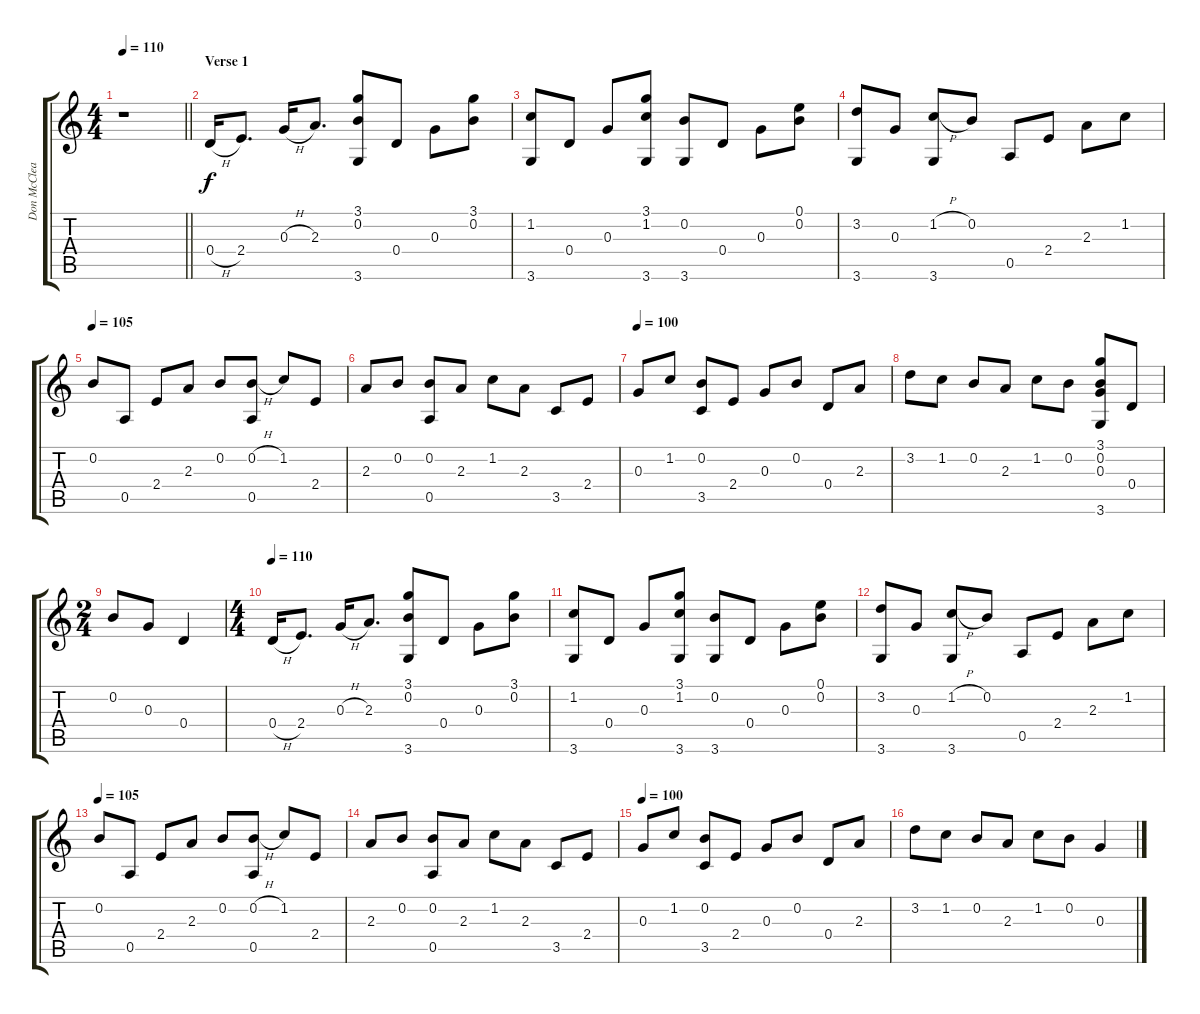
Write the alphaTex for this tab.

\track ("Don McClean - Acoustic Guitar" "Don McClea") {instrument acousticguitarnylon}
\staff {score tabs}
\tuning (E4 B3 G3 D3 A2 E2) {hide}
\ts (4 4)
\tempo 110
\clef g2
\barLineRight lightlight
\ks c
r.1{dy f instrument acousticguitarnylon} |
\section ("" "Verse 1")
0.4{h}.16 2.4.8{d} 0.3{h}.16 2.3.8{d} (3.1 0.2 3.6).8 0.4.8 0.3.8 (3.1 0.2).8 |
(1.2 3.6).8 0.4.8 0.3.8 (3.1 1.2 3.6).8 (0.2 3.6).8 0.4.8 0.3.8 (0.1 0.2).8 |
(3.2 3.6).8 0.3.8 (1.2{h} 3.6).8 0.2.8 0.5.8 2.4.8 2.3.8 1.2.8 |
\tempo 105
0.2.8 0.5.8 2.4.8 2.3.8 0.2.8 (0.2{h} 0.5).8 1.2.8 2.4.8 |
2.3.8 0.2.8 (0.2 0.5).8 2.3.8 1.2.8 2.3.8 3.5.8 2.4.8 |
\tempo 100
0.3.8 1.2.8 (0.2 3.5).8 2.4.8 0.3.8 0.2.8 0.4.8 2.3.8 |
3.2.8 1.2.8 0.2.8 2.3.8 1.2.8 0.2.8 (3.1 0.2 0.3 3.6).8 0.4.8 |
\ts (2 4)
0.2.8 0.3.8 0.4.4 |
\ts (4 4)
\tempo 110
0.4{h}.16 2.4.8{d} 0.3{h}.16 2.3.8{d} (3.1 0.2 3.6).8 0.4.8 0.3.8 (3.1 0.2).8 |
(1.2 3.6).8 0.4.8 0.3.8 (3.1 1.2 3.6).8 (0.2 3.6).8 0.4.8 0.3.8 (0.1 0.2).8 |
(3.2 3.6).8 0.3.8 (1.2{h} 3.6).8 0.2.8 0.5.8 2.4.8 2.3.8 1.2.8 |
\tempo 105
0.2.8 0.5.8 2.4.8 2.3.8 0.2.8 (0.2{h} 0.5).8 1.2.8 2.4.8 |
2.3.8 0.2.8 (0.2 0.5).8 2.3.8 1.2.8 2.3.8 3.5.8 2.4.8 |
\tempo 100
0.3.8 1.2.8 (0.2 3.5).8 2.4.8 0.3.8 0.2.8 0.4.8 2.3.8 |
3.2.8 1.2.8 0.2.8 2.3.8 1.2.8 0.2.8 0.3.4
